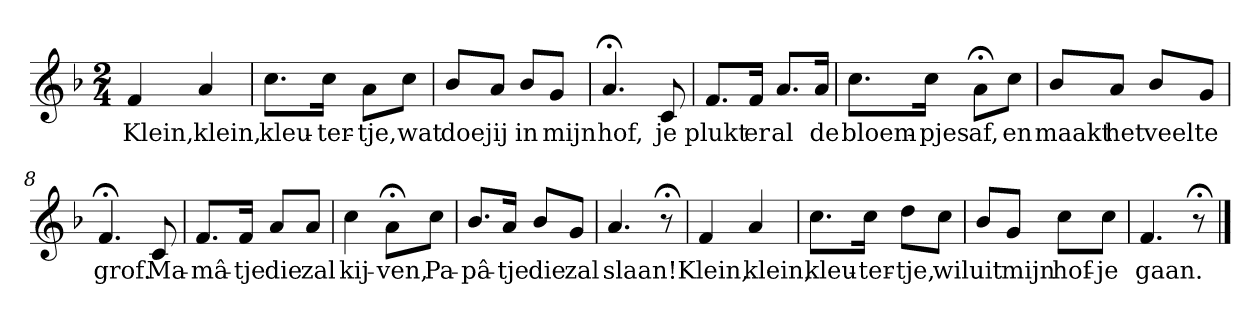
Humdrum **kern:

**kern	**text
*part1	*part1
*staff1	*staff1
*k[b-]	*
*F:	*
*M2/4	*
*MM120	*
=1	=1
4f	Klein,
4a	klein,
=2	=2
8.ccL	kleu-
16ccJk	-ter-
8aL	-tje,
8ccJ	wat
=3	=3
8b-L	doe
8aJ	jij
8b-L	in
8gJ	mijn
=4	=4
4.a;<	hof,
8c	je
=5	=5
8.fL	plukt
16fJk	er
8.aL	al
16aJk	de
=6	=6
8.ccL	bloem-
16ccJk	-pjes
8a;<L	af,
8ccJ	en
=7	=7
8b-L	maakt
8aJ	het
8b-L	veel
8gJ	te
=8	=8
4.f;<	grof.
8c	Ma-
=9	=9
8.fL	-mâ-
16fJk	-tje
8aL	die
8aJ	zal
=10	=10
4cc	kij-
8a;<L	-ven,
8ccJ	Pa-
=11	=11
8.b-L	-pâ-
16aJk	-tje
8b-L	die
8gJ	zal
=12	=12
4.a	slaan!
8r;<	.
=13	=13
4f	Klein,
4a	klein,
=14	=14
8.ccL	kleu-
16ccJk	-ter-
8ddL	-tje,
8ccJ	wil
=15	=15
8b-L	uit
8gJ	mijn
8ccL	hof-
8ccJ	-je
=16	=16
4.f	gaan.
8r;<	.
==	==
*-	*-
